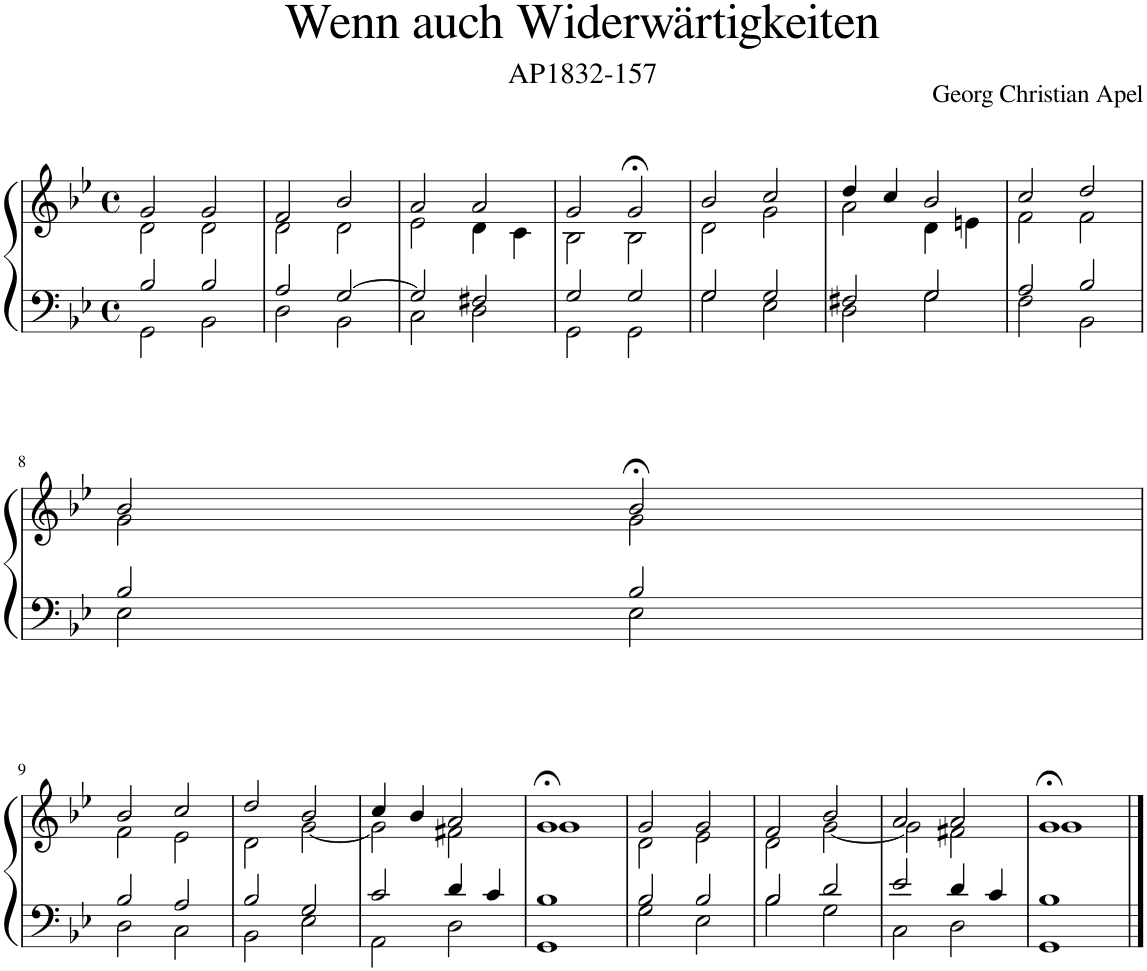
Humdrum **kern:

**kern	**kern
*part1	*part1
*staff2	*staff1
*I"Piano	*
*I'Pno.	*
*clefF4	*clefG2
*k[b-e-]	*k[b-e-]
*M4/4	*M4/4
*met(c)	*met(c)
=1	=1
*^	*^
2B-/	2GG\	2g/	2d\
2B-/	2BB-\	2g/	2d\
=2	=2	=2	=2
2A/	2D\	2f/	2d\
[2G/	2BB-\	2b-/	2d\
=3	=3	=3	=3
2G/]	2C\	2a/	2e-\
2F#X/	2D\	2a/	4d\
.	.	.	4c\
=4	=4	=4	=4
2G/	2GG\	2g/	2B-\
2G/	2GG\	2g;</	2B-\
=5	=5	=5	=5
2G/	2G\	2b-/	2d\
2G/	2E-\	2cc/	2g\
=6	=6	=6	=6
2F#X/	2D\	4dd/	2a\
.	.	4cc/	.
2G/	2G\	2b-/	4d\
.	.	.	4en\
=7	=7	=7	=7
2A/	2F\	2cc/	2f\
2B-/	2BB-\	2dd/	2f\
!!LO:LB:g=z	!!
=8	=8	=8	=8
2B-/	2E-\	2b-/	2g\
2B-/	2E-\	2b-;</	2g\
!!LO:LB:g=z	!!
=9	=9	=9	=9
2B-/	2D\	2b-/	2f\
2A/	2C\	2cc/	2e-\
=10	=10	=10	=10
2B-/	2BB-\	2dd/	2d\
2G/	2E-\	2b-/	[2g\
=11	=11	=11	=11
2c/	2AA\	4cc/	2g\]
.	.	4b-/	.
4d/	2D\	2a/	2f#X\
4c/	.	.	.
=12	=12	=12	=12
1B-	1GG	1g;<	1g
=13	=13	=13	=13
2B-/	2G\	2g/	2d\
2B-/	2E-\	2g/	2e-\
=14	=14	=14	=14
2B-/	2B-\	2f/	2d\
2d/	2G\	2b-/	[2g\
=15	=15	=15	=15
2e-/	2C\	2a/	2g\]
4d/	2D\	2a/	2f#X\
4c/	.	.	.
=16	=16	=16	=16
1B-	1GG	1g;<	1g
*v	*v	*	*
*	*v	*v
==	==
*-	*-
